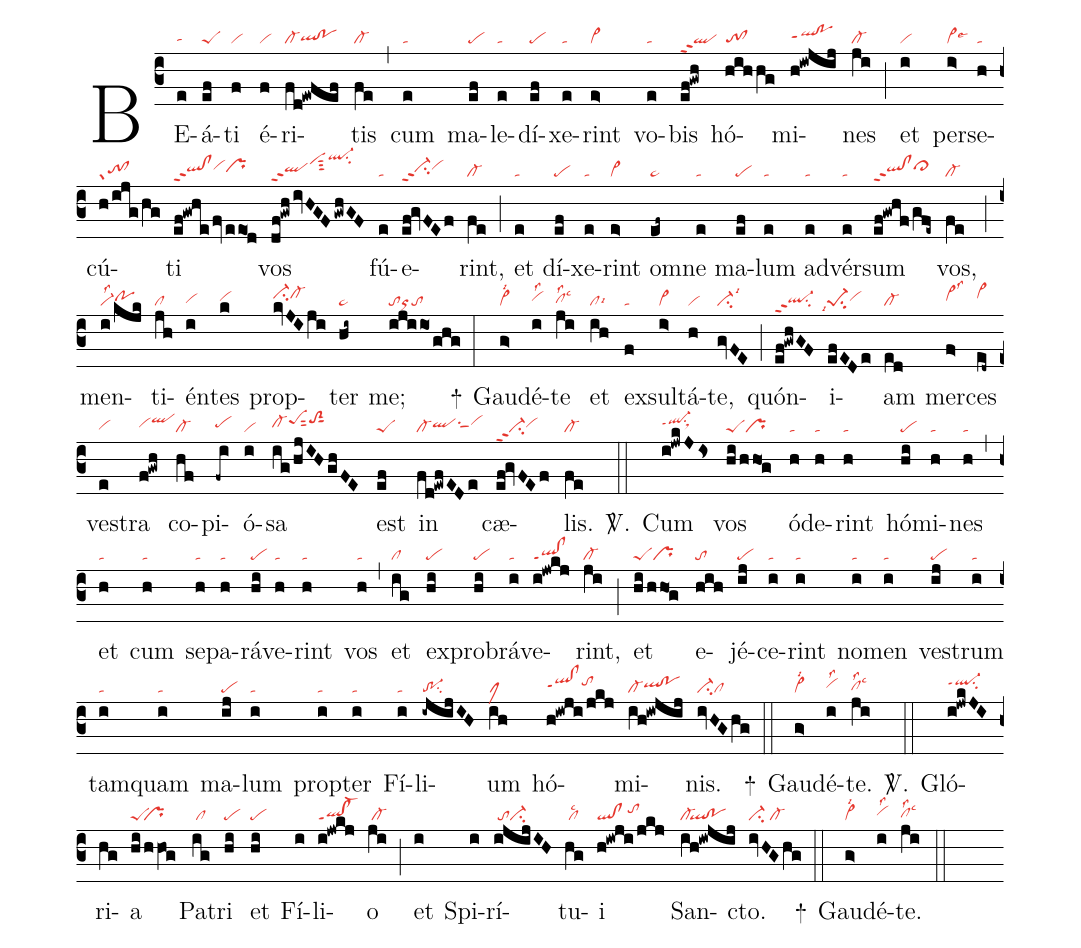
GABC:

nabc-lines:1;
%%
(c3)
BE(e|tahg)á(ef|peS)ti(f|vi) é(f|vi)ri(fd!ewfef|cl-qlhg!pohg)tis(fe|cl-) (,)
cum(e|ta) ma(ef|pe)le(e|ta)dí(ef|pe)xe(e|ta)rint(e>|vi>) vo(e|ta)bis(ef!gwh|qlppt2) hó(hihhg|to!cl)mi(h!iwjij|qlhh!pohhppt1)nes(ji|cl-) (;)
et(i|vi) per(i>|vi>lse6)se(h|ta)cú(h/ijg/hg|grtohg!clhg)ti(ef!gwhe/fv/eeo1d|qlhh!clhhppt2vihiprhh) vos(df!gwh/ivHGFgwhGF|qlhhppt2vihksut3ql-hmsu2) fú(e|ta)e(ef!gvFEf|vi-hhppt2su2vihi)rint,(fe|cl-) (;)
et(e|ta) dí(ef|pe)xe(e|ta)rint(e>|vi>) om(ef~|ta>)ne(e|ta) ma(ef|pe)lum(e|ta) ad(e|ta)vér(e|ta)sum(ef!gwhf/gfe~|qlhh!clhhppt2cl>hi) vos,(fe|cl-) (;)
men(i/kjk|vi-lss2pohh)ti(jh|cl)én(i|vihg)tes(k|vihh) prop(kvJIji|ci-hicl-hi)ter(hi~|ta>) me;(ijiio1/ghg|toorto) +(:)
Gau(g>|vi>lsi2)dé(i|vihhlss2)te(ji|clhglss2lsc3) et(ih|cllsi6) ex(f|ta)sul(i>|vi>)tá(h|vi)te,(gvFE|ci-lsi3) (;)
quón(ef!gwhGF|ql-hgppt2su2)i(efEDe|``pe-1su2lsi7vihh)am(ed|cl-) mer(f>|vi>hhlss3)ces(ed~|vi>hi) ves(e|vihg)tra(f!gwh|vihhqlhj) co(hf|cl-)pi(-fi|pehh)ó(i|vi)sa(ig/hjIHghFE|cl-hhpeShisut2toS2hjsut1) est(ef|peS) in(fd!ewfEDe|cl-qlhhsu1sut1vihi) cæ(ef!gvFEf|vi-ppt2su2vihh)lis.(fe|cl-) <sp>V/</sp>.(::)
Cum(i!jwkJis|ql-hippt1su1sux1) vos(hi/hho1g|peSpr) ó(h|ta)de(h|ta)rint(h|ta) hó(hi|pe)mi(h|ta)nes(h|ta) (,)
et(h|ta) cum(h|ta) se(h|ta)pa(h|ta)rá(hi|pe)ve(h|ta)rint(h|ta) vos(h|ta) (,)
et(ig|cl) ex(hi|pe)pro(hi|pe)brá(i|ta)ve(i!jwkj|ql!clppt1)rint,(ji|cl-) (;)
et(hi/h/ho1g|peSpr) e(hih|to)jé(ij|pe)ce(i|ta)rint(i|ta) no(i|ta)men(i|ta) ves(ij|pe)trum(i|ta) tam(i|ta)quam(i|ta) ma(ij|pe)lum(i|ta) prop(i|ta)ter(i|ta) Fí(i|ta)li(-ijijIH|tr-1su2)um(ih|clM) hó(h!iwji/jkj|qlhh!clhhppt1tohi)mi(ih!iwjij|cl-qlhh!pohh)nis.(ivHGhg|ci-cl) +(::)
Gau(g>|vi>lsi2)dé(i|vihhlss2)te.(ji|clhglss2lsc3) <sp>V/</sp>.(::)
Gló(i!jwkJI|ql-hippt1su2)ri(hg)a(hi/hhVO!g|peS``pr) Pa(ig|/cl)tri(hi|pe) et(hi|pe) Fí(i)li(i!jwkj|ql!cl-ppt1)o(ji|/cl-) (;)
et(i) Spi(i)rí(i!@jijIH|/toci-)tu(hg|/cllsc2)i(h!iwji/jkj|ql!cl/tohi) San(ih!iw!@jij|cl-``ql!po)cto.(ivHGhg|ci-/cl-) +(::)
Gau(g>|vi>lsi2)dé(i|vihhlss2)te.(ji|clhglss2lsc3) (::)
